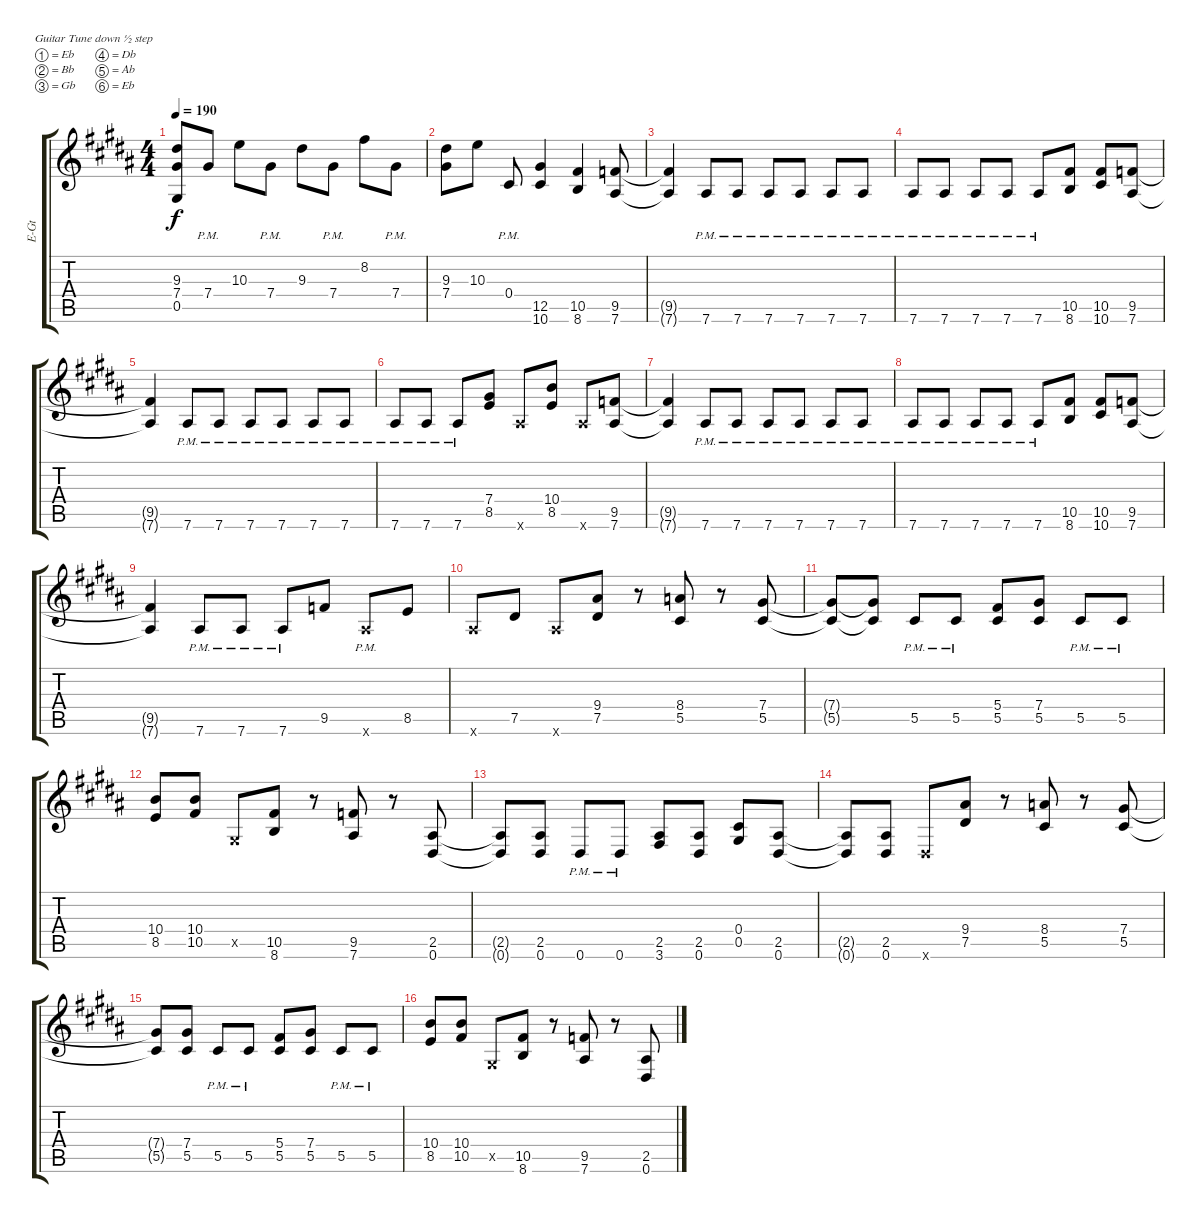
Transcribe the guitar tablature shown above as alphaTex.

\bracketExtendMode groupsimilarinstruments
\otherSystemsTrackNameOrientation horizontal
\track ("Electric Guitar" "E-Gt") {instrument overdrivenguitar}
\staff {score tabs}
\tuning (Eb4 Bb3 Gb3 Db3 Ab2 Eb2)
\ts (4 4)
\tempo 190
\clef g2
\ks b
(9.3{t acc forcenatural} 7.4{t acc forcenatural} 0.5{t acc forcenatural}).8{dy f} 7.4{pm acc forcenatural}.8 10.3{acc forcenatural}.8 7.4{pm acc forcenatural}.8 9.3{acc forcenatural}.8 7.4{pm acc forcenatural}.8 8.2{acc forcenatural}.8 7.4{pm acc forcenatural}.8 |
(9.3{acc forcenatural} 7.4{acc forcenatural}).8 10.3{acc forcenatural}.8 0.4{pm acc forcenatural}.8 (10.6{acc forcenatural} 12.5{acc forcenatural}).4 (8.6{acc forcenatural} 10.5{acc forcenatural}).4 (9.5{acc b} 7.6{acc forcenatural}).8 |
(9.5{t acc b} 7.6{t acc forcenatural}).4 7.6{pm acc forcenatural}.8 7.6{pm acc forcenatural}.8 7.6{pm acc forcenatural}.8 7.6{pm acc forcenatural}.8 7.6{pm acc forcenatural}.8 7.6{pm acc forcenatural}.8 |
7.6{pm acc forcenatural}.8 7.6{pm acc forcenatural}.8 7.6{pm acc forcenatural}.8 7.6{pm acc forcenatural}.8 7.6{pm acc forcenatural}.8 (10.5{acc forcenatural} 8.6{acc forcenatural}).8 (10.5{acc forcenatural} 10.6{acc forcenatural}).8 (7.6{acc forcenatural} 9.5{acc b}).8 |
(9.5{t acc b} 7.6{t acc forcenatural}).4 7.6{pm acc forcenatural}.8 7.6{pm acc forcenatural}.8 7.6{pm acc forcenatural}.8 7.6{pm acc forcenatural}.8 7.6{pm acc forcenatural}.8 7.6{pm acc forcenatural}.8 |
7.6{pm acc forcenatural}.8 7.6{pm acc forcenatural}.8 7.6{pm acc forcenatural}.8 (8.5{acc forcenatural} 7.4{acc forcenatural}).8 7.6{x acc forcenatural}.8 (8.5{acc forcenatural} 10.4{acc forcenatural}).8 7.6{x acc forcenatural}.8 (7.6{acc forcenatural} 9.5{acc b}).8 |
(9.5{t acc b} 7.6{t acc forcenatural}).4 7.6{pm acc forcenatural}.8 7.6{pm acc forcenatural}.8 7.6{pm acc forcenatural}.8 7.6{pm acc forcenatural}.8 7.6{pm acc forcenatural}.8 7.6{pm acc forcenatural}.8 |
7.6{pm acc forcenatural}.8 7.6{pm acc forcenatural}.8 7.6{pm acc forcenatural}.8 7.6{pm acc forcenatural}.8 7.6{pm acc forcenatural}.8 (10.5{acc forcenatural} 8.6{acc forcenatural}).8 (10.5{acc forcenatural} 10.6{acc forcenatural}).8 (7.6{acc forcenatural} 9.5{acc b}).8 |
(9.5{t acc b} 7.6{t acc forcenatural}).4 7.6{pm acc forcenatural}.8 7.6{pm acc forcenatural}.8 7.6{pm acc forcenatural}.8 9.5{acc b}.8 7.6{pm x acc forcenatural}.8 8.5{acc forcenatural}.8 |
7.6{x acc forcenatural}.8 7.5{acc forcenatural}.8 7.6{x acc forcenatural}.8 (7.5{acc forcenatural} 9.4{acc forcenatural}).8 r.8 (5.5{acc forcenatural} 8.4{acc b}).8 r.8 (5.5{acc forcenatural} 7.4{acc forcenatural}).8 |
(5.5{t acc forcenatural} 7.4{t acc forcenatural}).8 (5.5{t acc forcenatural} 7.4{t acc forcenatural}).8 5.5{pm acc forcenatural}.8 5.5{pm acc forcenatural}.8 (5.5{acc forcenatural} 5.4{acc forcenatural}).8 (5.5{acc forcenatural} 7.4{acc forcenatural}).8 5.5{pm acc forcenatural}.8 5.5{pm acc forcenatural}.8 |
(8.5{acc forcenatural} 10.4{acc forcenatural}).8 (10.5{acc forcenatural} 10.4{acc forcenatural}).8 0.5{x acc forcenatural}.8 (8.6{acc forcenatural} 10.5{acc forcenatural}).8 r.8 (7.6{acc forcenatural} 9.5{acc b}).8 r.8 (0.6{acc forcenatural} 2.5{acc forcenatural}).8 |
(2.5{t acc forcenatural} 0.6{t acc forcenatural}).8 (0.6{acc forcenatural} 2.5{acc forcenatural}).8 0.6{pm acc forcenatural}.8 0.6{pm acc forcenatural}.8 (3.6{acc forcenatural} 2.5{acc forcenatural}).8 (0.6{acc forcenatural} 2.5{acc forcenatural}).8 (0.5{acc forcenatural} 0.4{acc forcenatural}).8 (0.6{acc forcenatural} 2.5{acc forcenatural}).8 |
(0.6{t acc forcenatural} 2.5{t acc forcenatural}).8 (0.6{acc forcenatural} 2.5{acc forcenatural}).8 0.6{x acc forcenatural}.8 (7.5{acc forcenatural} 9.4{acc forcenatural}).8 r.8 (5.5{acc forcenatural} 8.4{acc b}).8 r.8 (5.5{acc forcenatural} 7.4{acc forcenatural}).8 |
(5.5{t acc forcenatural} 7.4{t acc forcenatural}).8 (5.5{acc forcenatural} 7.4{acc forcenatural}).8 5.5{pm acc forcenatural}.8 5.5{pm acc forcenatural}.8 (5.5{acc forcenatural} 5.4{acc forcenatural}).8 (5.5{acc forcenatural} 7.4{acc forcenatural}).8 5.5{pm acc forcenatural}.8 5.5{pm acc forcenatural}.8 |
(8.5{acc forcenatural} 10.4{acc forcenatural}).8 (10.5{acc forcenatural} 10.4{acc forcenatural}).8 0.5{x acc forcenatural}.8 (8.6{acc forcenatural} 10.5{acc forcenatural}).8 r.8 (7.6{acc forcenatural} 9.5{acc b}).8 r.8 (0.6{acc forcenatural} 2.5{acc forcenatural}).8
